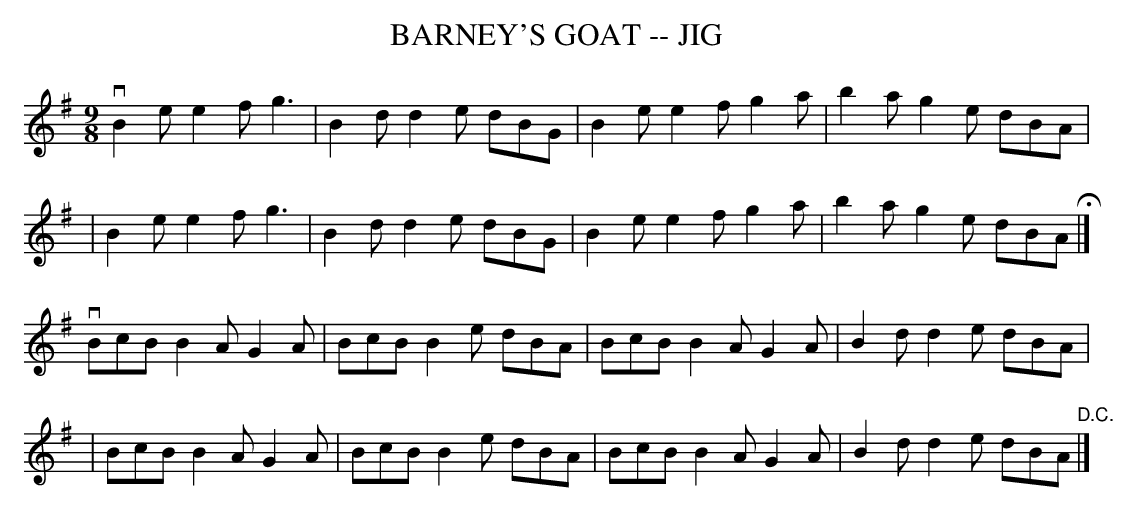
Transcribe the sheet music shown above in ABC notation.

X:1
T: BARNEY'S GOAT -- JIG
M: 9/8
L: 1/8
K: Em
 vB2e e2f g3  | B2d d2e dBG | B2e e2f g2a | b2a g2e dBA |
| B2e e2f g3  | B2d d2e dBG | B2e e2f g2a | b2a g2e dBA H|]
 vBcB B2A G2A | BcB B2e dBA | BcB B2A G2A | B2d d2e dBA |
| BcB B2A G2A | BcB B2e dBA | BcB B2A G2A | B2d d2e dBA "D.C."|]
